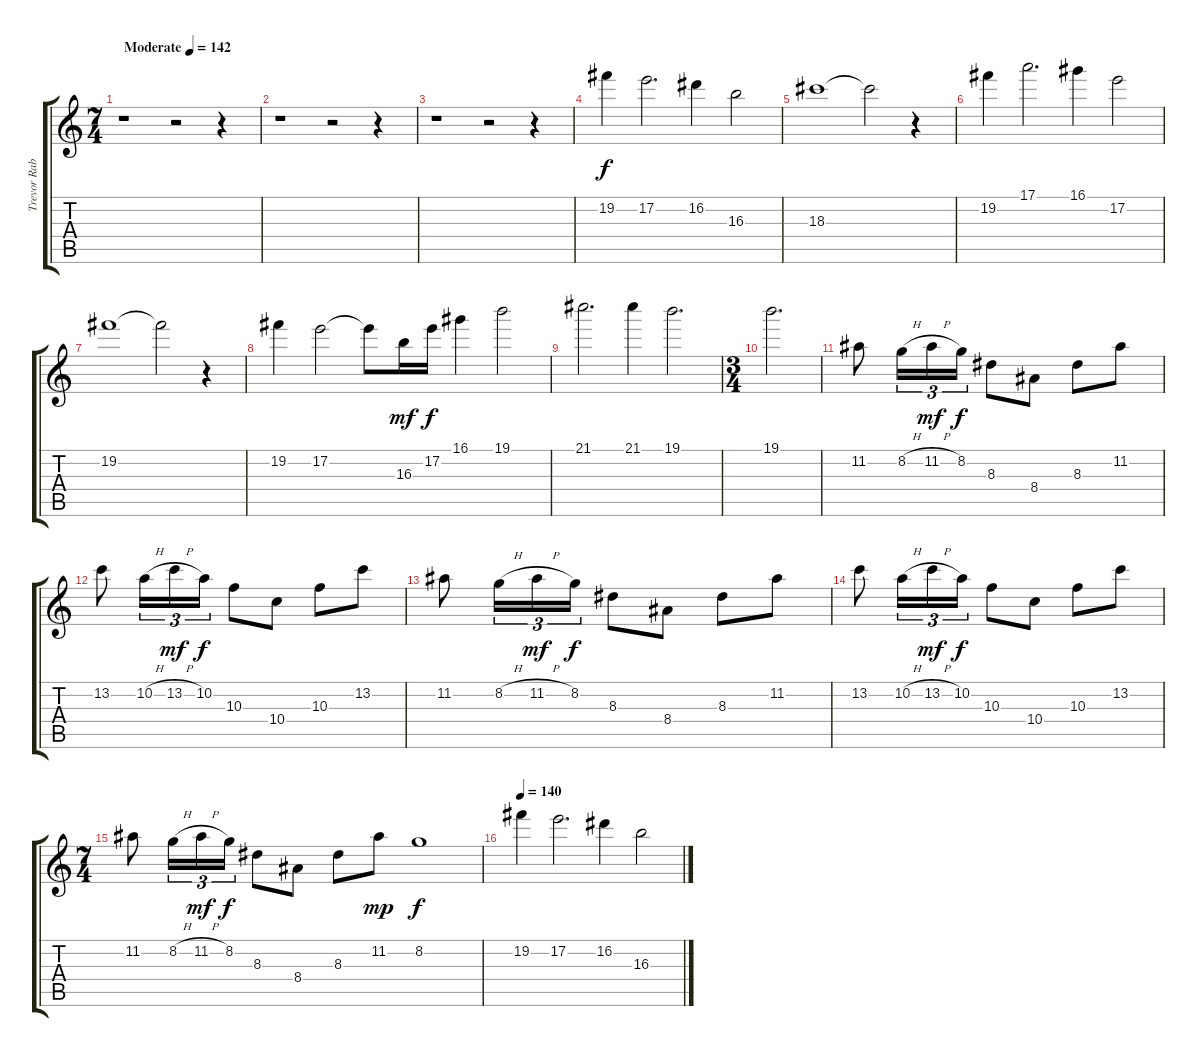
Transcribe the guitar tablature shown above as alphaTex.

\track ("Trevor Rabbin" "Trevor Rab") {instrument overdrivenguitar}
\staff {score tabs}
\tuning (E4 B3 G3 D3 A2 E2) {hide}
\ts (7 4)
\tempo (142 "Moderate")
\clef g2
\ks c
r.1{dy f instrument overdrivenguitar} r.2 r.4 |
r.1 r.2 r.4 |
r.1 r.2 r.4 |
19.2.4 17.2.2{d} 16.2.4 16.3.2 |
18.3.1 18.3{t}.2 r.4 |
19.2.4 17.1.2{d} 16.1.4 17.2.2 |
19.2.1 19.2{t}.2 r.4 |
19.2.4 17.2.2 17.2{t}.8 16.3.16{dy mf} 17.2.16{dy f} 16.1.4 19.1.2 |
21.1.2{d} 21.1.4 19.1.2{d} |
\ts (3 4)
19.1.2{d} |
11.2.8 8.2{h}.16{tu (3 2)} 11.2{h}.16{tu (3 2) dy mf} 8.2.16{tu (3 2) dy f} 8.3.8 8.4.8 8.3.8 11.2.8 |
13.2.8 10.2{h}.16{tu (3 2)} 13.2{h}.16{tu (3 2) dy mf} 10.2.16{tu (3 2) dy f} 10.3.8 10.4.8 10.3.8 13.2.8 |
11.2.8 8.2{h}.16{tu (3 2)} 11.2{h}.16{tu (3 2) dy mf} 8.2.16{tu (3 2) dy f} 8.3.8 8.4.8 8.3.8 11.2.8 |
13.2.8 10.2{h}.16{tu (3 2)} 13.2{h}.16{tu (3 2) dy mf} 10.2.16{tu (3 2) dy f} 10.3.8 10.4.8 10.3.8 13.2.8 |
\ts (7 4)
11.2.8 8.2{h}.16{tu (3 2)} 11.2{h}.16{tu (3 2) dy mf} 8.2.16{tu (3 2) dy f} 8.3.8 8.4.8 8.3.8 11.2.8{dy mp} 8.2.1{dy f} |
\tempo 140
19.2.4 17.2.2{d} 16.2.4 16.3.2
